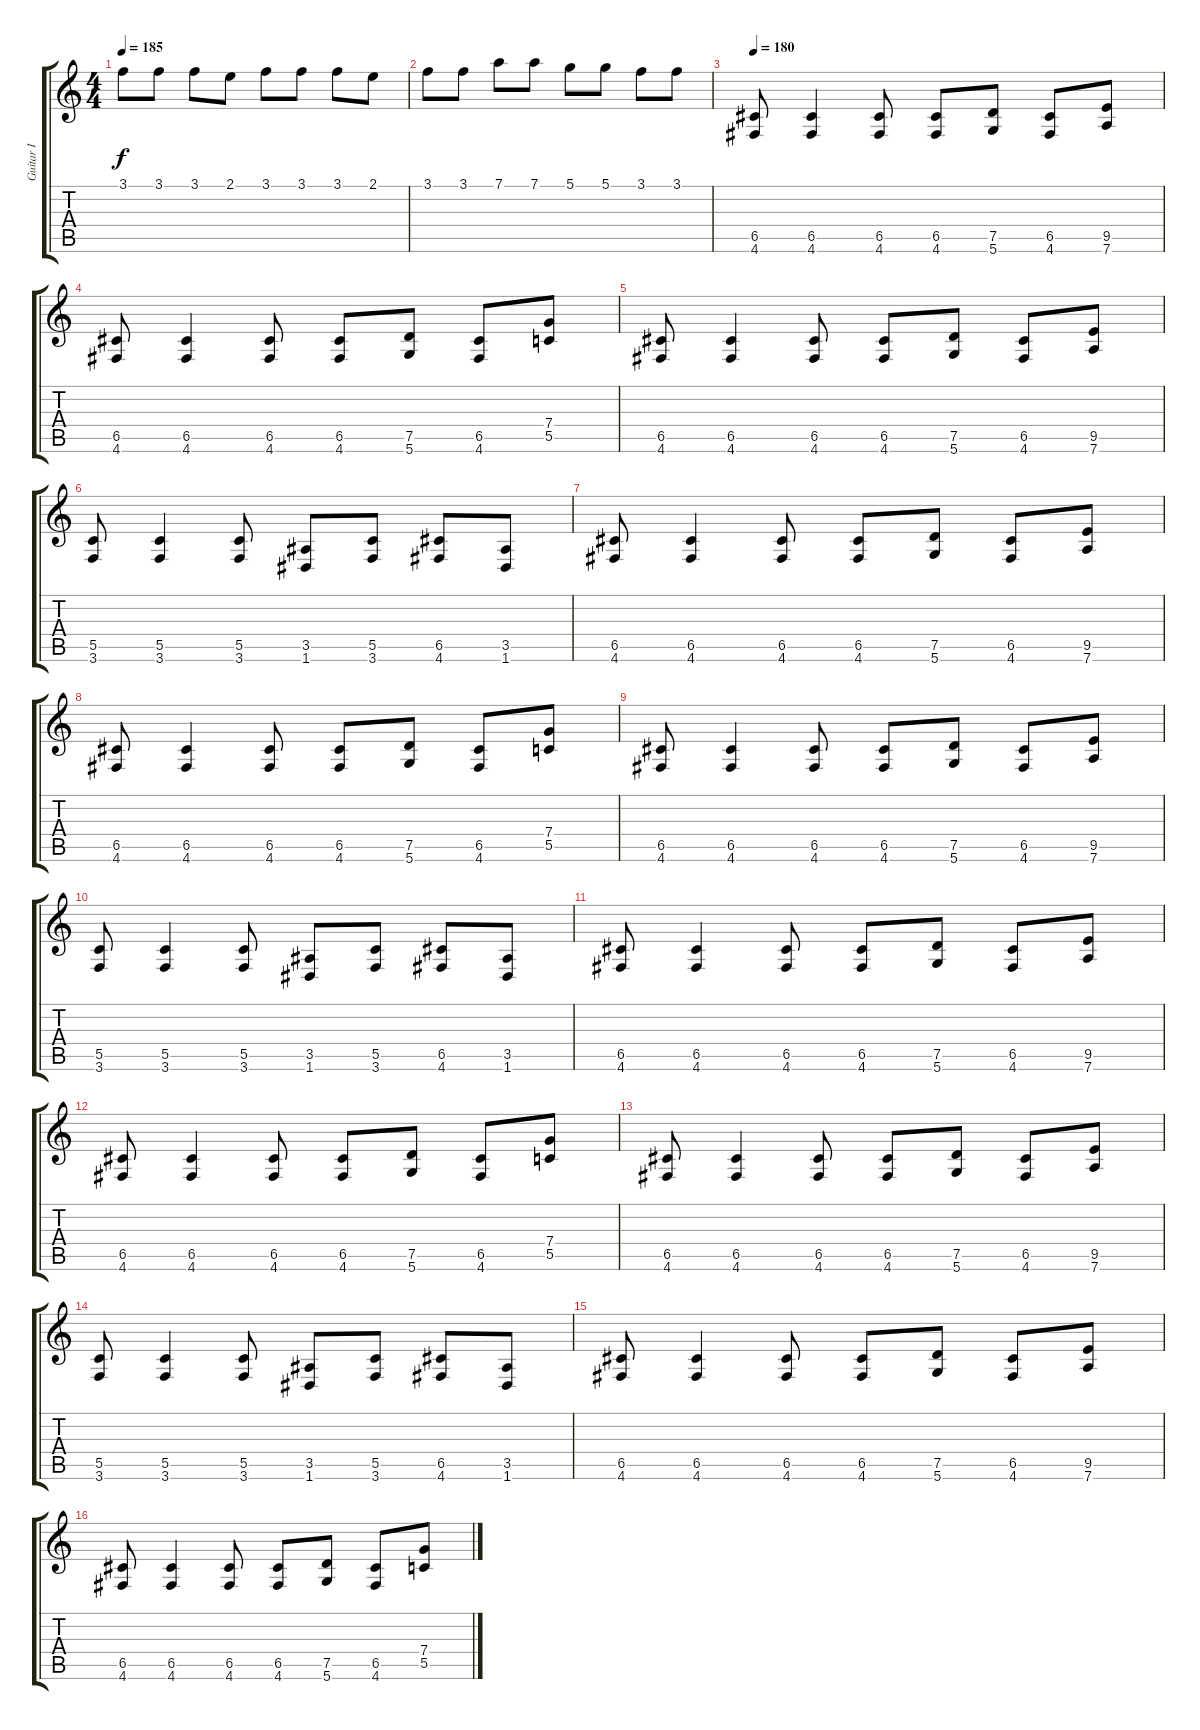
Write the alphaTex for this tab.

\track ("Guitar I" "Guitar I") {instrument distortionguitar}
\staff {score tabs}
\tuning (D4 A3 F3 C3 G2 D2) {hide}
\ts (4 4)
\tempo 185
\clef g2
\ks c
3.1.8{dy f} 3.1.8 3.1.8 2.1.8 3.1.8 3.1.8 3.1.8 2.1.8 |
3.1.8 3.1.8 7.1.8 7.1.8 5.1.8 5.1.8 3.1.8 3.1.8 |
\tempo 180
(6.5 4.6).8 (6.5 4.6).4 (6.5 4.6).8 (6.5 4.6).8 (7.5 5.6).8 (6.5 4.6).8 (9.5 7.6).8 |
(6.5 4.6).8 (6.5 4.6).4 (6.5 4.6).8 (6.5 4.6).8 (7.5 5.6).8 (6.5 4.6).8 (7.4 5.5).8 |
(6.5 4.6).8 (6.5 4.6).4 (6.5 4.6).8 (6.5 4.6).8 (7.5 5.6).8 (6.5 4.6).8 (9.5 7.6).8 |
(5.5 3.6).8 (5.5 3.6).4 (5.5 3.6).8 (3.5 1.6).8 (5.5 3.6).8 (6.5 4.6).8 (3.5 1.6).8 |
(6.5 4.6).8 (6.5 4.6).4 (6.5 4.6).8 (6.5 4.6).8 (7.5 5.6).8 (6.5 4.6).8 (9.5 7.6).8 |
(6.5 4.6).8 (6.5 4.6).4 (6.5 4.6).8 (6.5 4.6).8 (7.5 5.6).8 (6.5 4.6).8 (7.4 5.5).8 |
(6.5 4.6).8 (6.5 4.6).4 (6.5 4.6).8 (6.5 4.6).8 (7.5 5.6).8 (6.5 4.6).8 (9.5 7.6).8 |
(5.5 3.6).8 (5.5 3.6).4 (5.5 3.6).8 (3.5 1.6).8 (5.5 3.6).8 (6.5 4.6).8 (3.5 1.6).8 |
(6.5 4.6).8 (6.5 4.6).4 (6.5 4.6).8 (6.5 4.6).8 (7.5 5.6).8 (6.5 4.6).8 (9.5 7.6).8 |
(6.5 4.6).8 (6.5 4.6).4 (6.5 4.6).8 (6.5 4.6).8 (7.5 5.6).8 (6.5 4.6).8 (7.4 5.5).8 |
(6.5 4.6).8 (6.5 4.6).4 (6.5 4.6).8 (6.5 4.6).8 (7.5 5.6).8 (6.5 4.6).8 (9.5 7.6).8 |
(5.5 3.6).8 (5.5 3.6).4 (5.5 3.6).8 (3.5 1.6).8 (5.5 3.6).8 (6.5 4.6).8 (3.5 1.6).8 |
(6.5 4.6).8 (6.5 4.6).4 (6.5 4.6).8 (6.5 4.6).8 (7.5 5.6).8 (6.5 4.6).8 (9.5 7.6).8 |
(6.5 4.6).8 (6.5 4.6).4 (6.5 4.6).8 (6.5 4.6).8 (7.5 5.6).8 (6.5 4.6).8 (7.4 5.5).8
